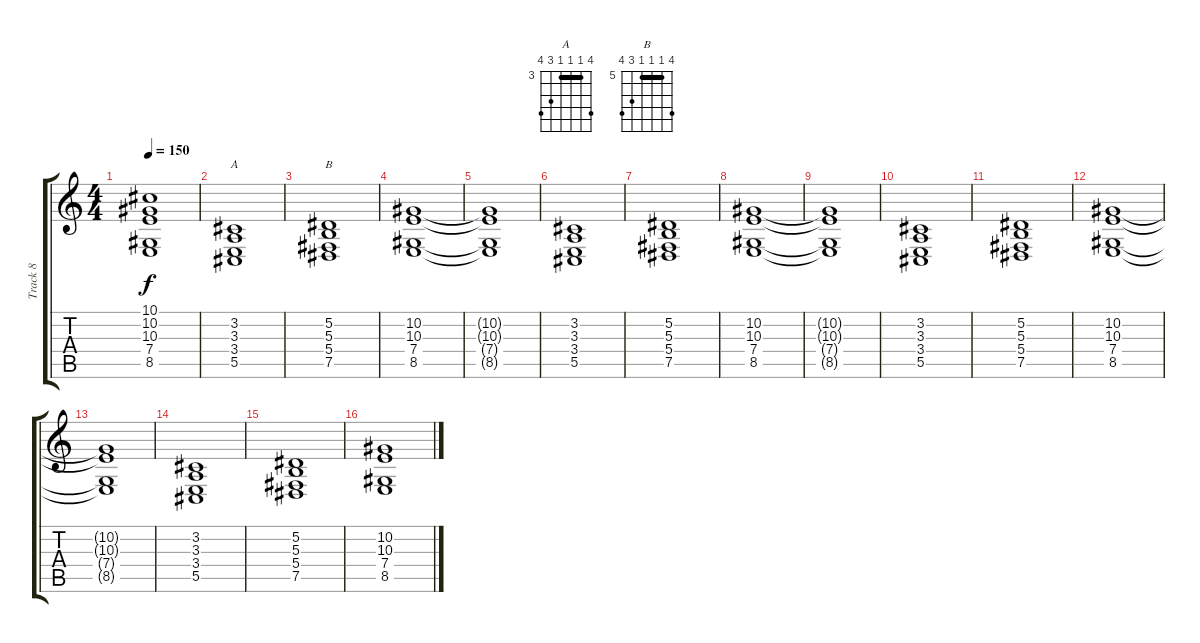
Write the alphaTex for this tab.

\track ("Track 8" "Track 8") {instrument stringensemble1}
\staff {score tabs}
\tuning (Eb4 Bb3 Gb3 Db3 Ab2 Eb2) {hide}
\chord ("A" 6 3 3 3 5 6) {firstfret 3 barre 3}
\chord ("B" 8 5 5 5 7 8) {firstfret 5 barre 5}
\ts (4 4)
\tempo 150
\clef g2
\ks c
(10.1{t} 10.2{t} 10.3{t} 7.4{t} 8.5{t}).1{dy f} |
(3.2 3.3 3.4 5.5).1{ch "A"} |
(5.2 5.3 5.4 7.5).1{ch "B"} |
(10.2 10.3 7.4 8.5).1 |
(10.2{t} 10.3{t} 7.4{t} 8.5{t}).1 |
(3.2 3.3 3.4 5.5).1 |
(5.2 5.3 5.4 7.5).1 |
(10.2 10.3 7.4 8.5).1 |
(10.2{t} 10.3{t} 7.4{t} 8.5{t}).1 |
(3.2 3.3 3.4 5.5).1 |
(5.2 5.3 5.4 7.5).1 |
(10.2 10.3 7.4 8.5).1 |
(10.2{t} 10.3{t} 7.4{t} 8.5{t}).1 |
(3.2 3.3 3.4 5.5).1 |
(5.2 5.3 5.4 7.5).1 |
(10.2 10.3 7.4 8.5).1
